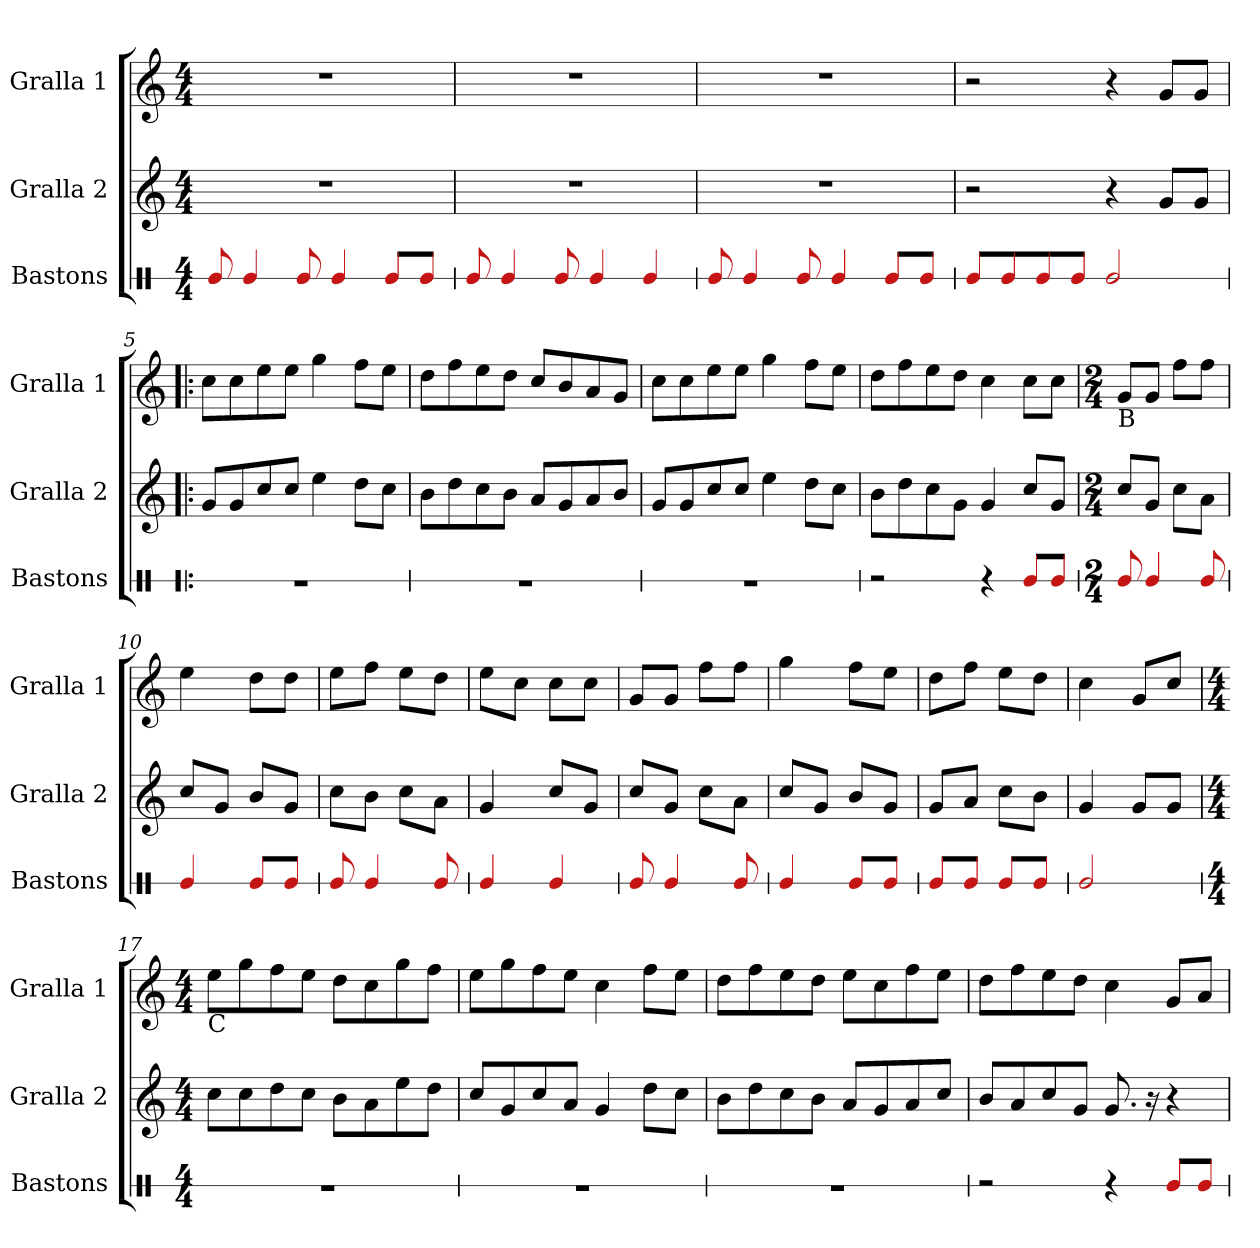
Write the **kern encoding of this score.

**kern	**kern	**kern
*part3	*part2	*part1
*staff3	*staff2	*staff1
*I"Bastons	*I"Gralla 2	*I"Gralla 1
*I'Bastons	*I'Gralla 2	*I'Gralla 1
*stria1	*	*
*clefX	*clefG2	*clefG2
*k[]	*k[]	*k[]
*M4/4	*M4/4	*M4/4
=1	=1	=1
!	!	!LO:TX:b:t=A
*	*	*^
8e/	1r	1r	4.ryy
4e/	.	.	.
*	*	*MM130	*
8e/	.	.	2ryy
4e/	.	.	.
8e/L	.	.	.
8e/J	.	.	8ryy
*	*	*v	*v
=2	=2	=2
8e/	1r	1r
4e/	.	.
8e/	.	.
4e/	.	.
4e/	.	.
=3	=3	=3
8e/	1r	1r
4e/	.	.
8e/	.	.
4e/	.	.
8e/L	.	.
8e/J	.	.
=4	=4	=4
8e/L	2r	2r
8e/	.	.
8e/	.	.
8e/J	.	.
2e/	4r	4r
.	8g/L	8g/L
.	8g/J	8g/J
!!LO:LB:g=z
=5!|:	=5!|:	=5!|:
1r	8g/L	8cc\L
.	8g/	8cc\
.	8cc/	8ee\
.	8cc/J	8ee\J
.	4ee\	4gg\
.	8dd\L	8ff\L
.	8cc\J	8ee\J
=6	=6	=6
1r	8b\L	8dd\L
.	8dd\	8ff\
.	8cc\	8ee\
.	8b\J	8dd\J
.	8a/L	8cc/L
.	8g/	8b/
.	8a/	8a/
.	8b/J	8g/J
=7	=7	=7
1r	8g/L	8cc\L
.	8g/	8cc\
.	8cc/	8ee\
.	8cc/J	8ee\J
.	4ee\	4gg\
.	8dd\L	8ff\L
.	8cc\J	8ee\J
=8	=8	=8
2r	8b\L	8dd\L
.	8dd\	8ff\
.	8cc\	8ee\
.	8g\J	8dd\J
4r	4g/	4cc\
8e/L	8cc/L	8cc\L
8e/J	8g/J	8cc\J
!!LO:LB:g=z
=9	=9	=9
*M2/4	*M2/4	*M2/4
!	!	!LO:TX:b:t=B
8e/	8cc/L	8g/L
4e/	8g/J	8g/J
.	8cc\L	8ff\L
8e/	8a\J	8ff\J
=10	=10	=10
4e/	8cc/L	4ee\
.	8g/J	.
8e/L	8b/L	8dd\L
8e/J	8g/J	8dd\J
=11	=11	=11
8e/	8cc\L	8ee\L
4e/	8b\J	8ff\J
.	8cc\L	8ee\L
8e/	8a\J	8dd\J
=12	=12	=12
4e/	4g/	8ee\L
.	.	8cc\J
4e/	8cc/L	8cc\L
.	8g/J	8cc\J
!!LO:PB:g=z
=13	=13	=13
8e/	8cc/L	8g/L
4e/	8g/J	8g/J
.	8cc\L	8ff\L
8e/	8a\J	8ff\J
=14	=14	=14
4e/	8cc/L	4gg\
.	8g/J	.
8e/L	8b/L	8ff\L
8e/J	8g/J	8ee\J
=15	=15	=15
8e/L	8g/L	8dd\L
8e/J	8a/J	8ff\J
8e/L	8cc\L	8ee\L
8e/J	8b\J	8dd\J
=16	=16	=16
2e/	4g/	4cc\
.	8g/L	8g/L
.	8g/J	8cc/J
!!LO:LB:g=z
=17	=17	=17
*M4/4	*M4/4	*M4/4
!	!	!LO:TX:b:t=C
1r	8cc\L	8ee\L
.	8cc\	8gg\
.	8dd\	8ff\
.	8cc\J	8ee\J
.	8b\L	8dd\L
.	8a\	8cc\
.	8ee\	8gg\
.	8dd\J	8ff\J
=18	=18	=18
1r	8cc/L	8ee\L
.	8g/	8gg\
.	8cc/	8ff\
.	8a/J	8ee\J
.	4g/	4cc\
.	8dd\L	8ff\L
.	8cc\J	8ee\J
=19	=19	=19
1r	8b\L	8dd\L
.	8dd\	8ff\
.	8cc\	8ee\
.	8b\J	8dd\J
.	8a/L	8ee\L
.	8g/	8cc\
.	8a/	8ff\
.	8cc/J	8ee\J
=20	=20	=20
2r	8b/L	8dd\L
.	8a/	8ff\
.	8cc/	8ee\
.	8g/J	8dd\J
4r	8.g/	4cc\
.	16r	.
8e/L	4r	8g/L
8e/J	.	8a/J
=	=	=
*-	*-	*-
